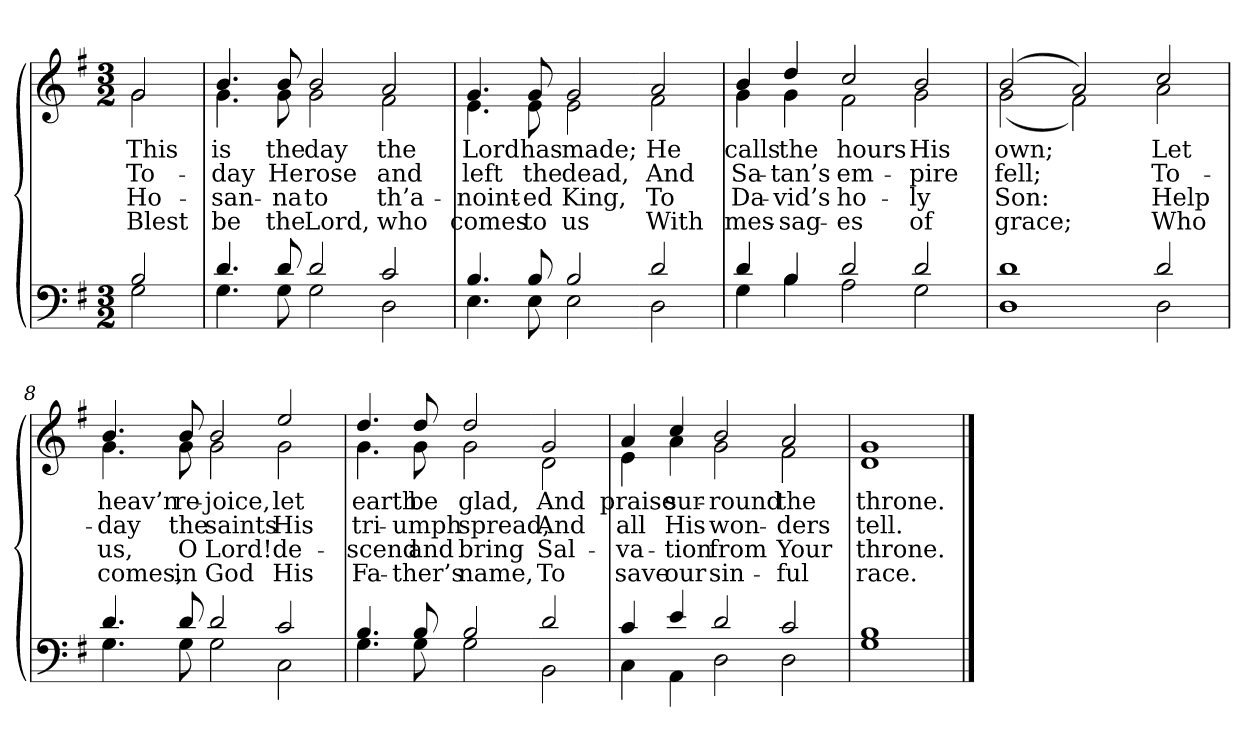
**kern	**kern	**text	**text	**text	**text
*part2	*part1	*part1	*part1	*part1	*part1
*staff2	*staff1	*staff1	*staff1	*staff1	*staff1
*clefF4	*clefG2	*	*	*	*
*k[f#]	*k[f#]	*	*	*	*
*M3/2	*M3/2	*	*	*	*
=1	=1	=1	=1	=1	=1
*^	*	*	*	*	*
!	!	!LO:TX:b:i:t=Verse	!	!	!	!
!	!	!	!LO:LY:b	!LO:LY:b	!LO:LY:b	!LO:LY:b
*	*	*^	*	*	*	*
2B/	2G\	2g/	2g\	This	To-	Ho-	Blest
=2	=2	=2	=2	=2	=2	=2	=2
!	!	!	!	!LO:LY:b	!LO:LY:b	!LO:LY:b	!LO:LY:b
4.d/	4.G\	4.b/	4.g\	is	-day	-san-	be
!	!	!	!	!LO:LY:b	!LO:LY:b	!LO:LY:b	!LO:LY:b
8d/	8G\	8b/	8g\	the	He	-na	the
!	!	!	!	!LO:LY:b	!LO:LY:b	!LO:LY:b	!LO:LY:b
2d/	2G\	2b/	2g\	day	rose	to	Lord,
!	!	!	!	!LO:LY:b	!LO:LY:b	!LO:LY:b	!LO:LY:b
2c/	2D\	2a/	2f#\	the	and	th’a-	who
=3	=3	=3	=3	=3	=3	=3	=3
!	!	!	!	!LO:LY:b	!LO:LY:b	!LO:LY:b	!LO:LY:b
4.B/	4.E\	4.g/	4.e\	Lord	left	-noint-	comes
!	!	!	!	!LO:LY:b	!LO:LY:b	!LO:LY:b	!LO:LY:b
8B/	8E\	8g/	8e\	has	the	-ed	to
!	!	!	!	!LO:LY:b	!LO:LY:b	!LO:LY:b	!LO:LY:b
2B/	2E\	2g/	2e\	made;	dead,	King,	us
!!LO:LB:g=z	!!
=4-	=4-	=4-	=4-	=4-	=4-	=4-	=4-
!	!	!	!	!LO:LY:b	!LO:LY:b	!LO:LY:b	!LO:LY:b
2d/	2D\	2a/	2f#\	He	And	To	With
=5	=5	=5	=5	=5	=5	=5	=5
!	!	!	!	!LO:LY:b	!LO:LY:b	!LO:LY:b	!LO:LY:b
4d/	4G\	4b/	4g\	calls	Sa-	Da-	mes-
!	!	!	!	!LO:LY:b	!LO:LY:b	!LO:LY:b	!LO:LY:b
4B/	4B\	4dd/	4g\	the	-tan’s	-vid’s	-sag-
!	!	!	!	!LO:LY:b	!LO:LY:b	!LO:LY:b	!LO:LY:b
2d/	2A\	2cc/	2f#\	hours	em-	ho-	-es
!	!	!	!	!LO:LY:b	!LO:LY:b	!LO:LY:b	!LO:LY:b
2d/	2G\	2b/	2g\	His	-pire	-ly	of
=6	=6	=6	=6	=6	=6	=6	=6
!	!	!	!	!LO:LY:b	!LO:LY:b	!LO:LY:b	!LO:LY:b
1d	1D	(>2b/	(<2g\	own;	fell;	Son:	grace;
.	.	2a/)	2f#\)	.	.	.	.
!!LO:LB:g=z	!!
=7-	=7-	=7-	=7-	=7-	=7-	=7-	=7-
!	!	!	!	!LO:LY:b	!LO:LY:b	!LO:LY:b	!LO:LY:b
2d/	2D\	2cc/	2a\	Let	To-	Help	Who
=8	=8	=8	=8	=8	=8	=8	=8
!	!	!	!	!LO:LY:b	!LO:LY:b	!LO:LY:b	!LO:LY:b
4.d/	4.G\	4.b/	4.g\	heav’n	-day	us,	comes,
!	!	!	!	!LO:LY:b	!LO:LY:b	!LO:LY:b	!LO:LY:b
8d/	8G\	8b/	8g\	re-	the	O	in
!	!	!	!	!LO:LY:b	!LO:LY:b	!LO:LY:b	!LO:LY:b
2d/	2G\	2b/	2g\	-joice,	saints	Lord!	God
!	!	!	!	!LO:LY:b	!LO:LY:b	!LO:LY:b	!LO:LY:b
2c/	2C\	2ee/	2g\	let	His	de-	His
=9	=9	=9	=9	=9	=9	=9	=9
!	!	!	!	!LO:LY:b	!LO:LY:b	!LO:LY:b	!LO:LY:b
4.B/	4.G\	4.dd/	4.g\	earth	tri-	-scend	Fa-
!	!	!	!	!LO:LY:b	!LO:LY:b	!LO:LY:b	!LO:LY:b
8B/	8G\	8dd/	8g\	be	-umph	and	-ther’s
!	!	!	!	!LO:LY:b	!LO:LY:b	!LO:LY:b	!LO:LY:b
2B/	2G\	2dd/	2g\	glad,	spread,	bring	name,
!!LO:LB:g=z	!!
=10-	=10-	=10-	=10-	=10-	=10-	=10-	=10-
!	!	!	!	!LO:LY:b	!LO:LY:b	!LO:LY:b	!LO:LY:b
2d/	2BB\	2g/	2d\	And	And	Sal-	To
=11	=11	=11	=11	=11	=11	=11	=11
!	!	!	!	!LO:LY:b	!LO:LY:b	!LO:LY:b	!LO:LY:b
4c/	4C\	4a/	4e\	praise	all	-va-	save
!	!	!	!	!LO:LY:b	!LO:LY:b	!LO:LY:b	!LO:LY:b
4e/	4AA\	4cc/	4a\	sur-	His	-tion	our
!	!	!	!	!LO:LY:b	!LO:LY:b	!LO:LY:b	!LO:LY:b
2d/	2D\	2b/	2g\	-round	won-	from	sin-
!	!	!	!	!LO:LY:b	!LO:LY:b	!LO:LY:b	!LO:LY:b
2c/	2D\	2a/	2f#\	the	-ders	Your	-ful
=12	=12	=12	=12	=12	=12	=12	=12
!	!	!	!	!LO:LY:b	!LO:LY:b	!LO:LY:b	!LO:LY:b
1B	1G	1g	1d	throne.	tell.	throne.	race.
*v	*v	*	*	*	*	*	*
*	*v	*v	*	*	*	*
==	==	==	==	==	==
*-	*-	*-	*-	*-	*-
